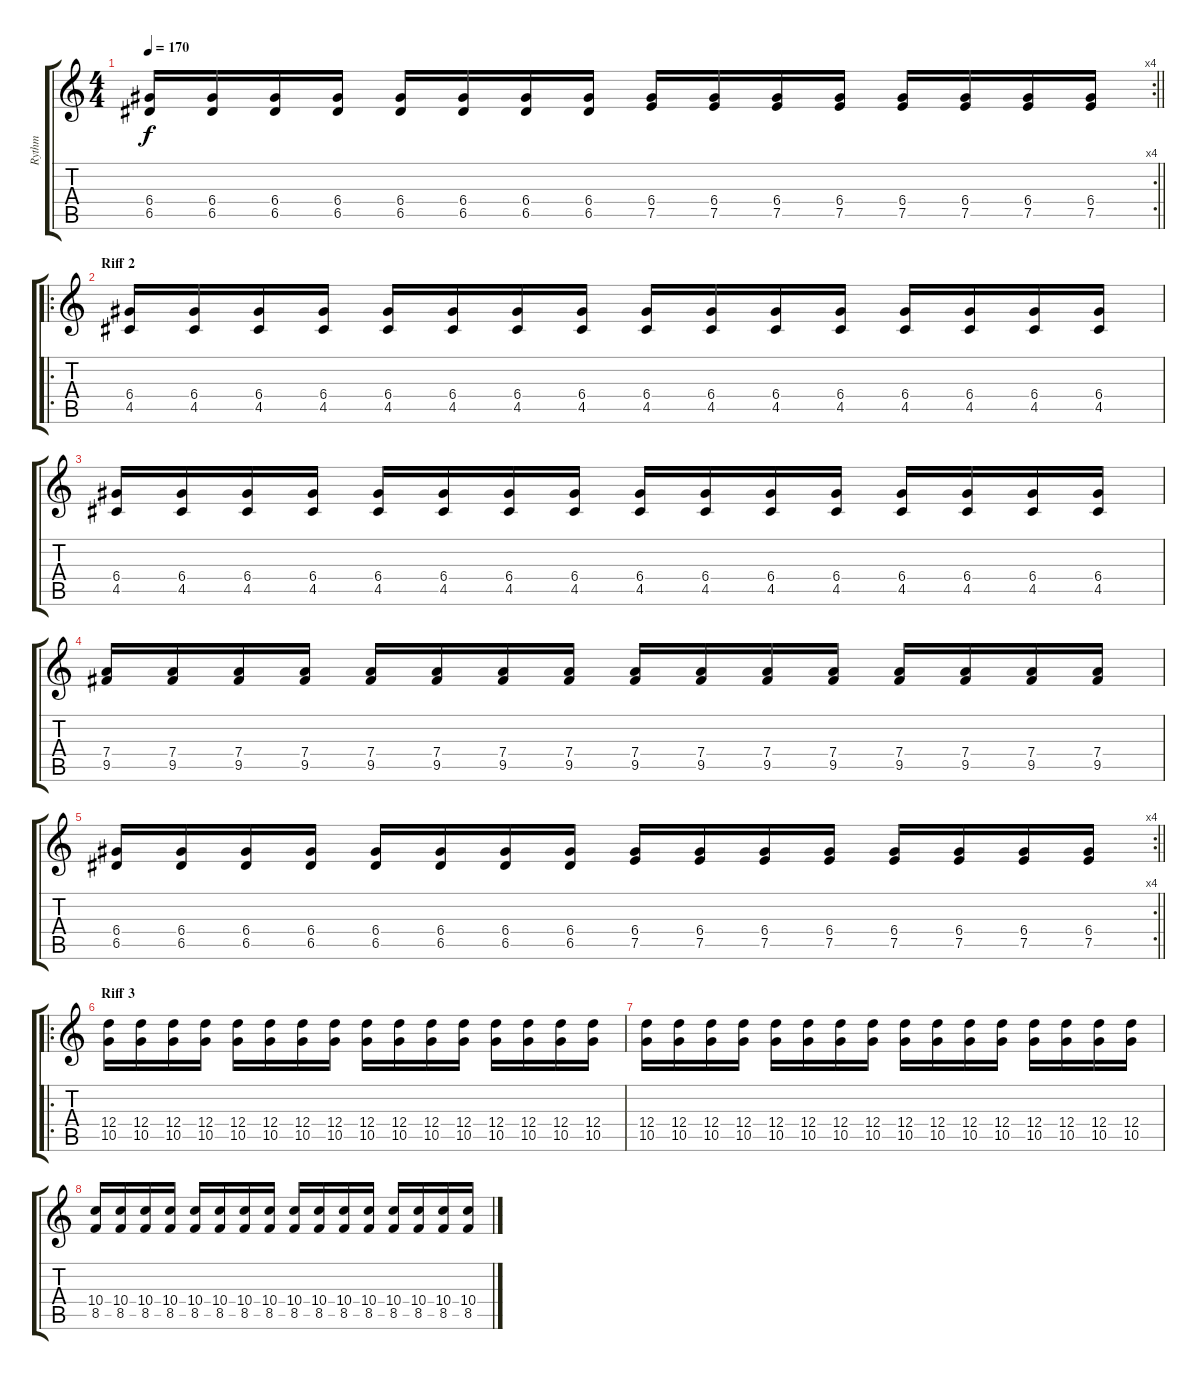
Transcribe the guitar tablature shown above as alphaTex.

\track ("Rythm" "Rythm") {instrument distortionguitar}
\staff {score tabs}
\tuning (E4 B3 G3 D3 A2 E2) {hide}
\rc 4
\ts (4 4)
\tempo 170
\clef g2
\barLineRight lightlight
\ks c
(6.4 6.5).16{dy f} (6.4 6.5).16 (6.4 6.5).16 (6.4 6.5).16 (6.4 6.5).16 (6.4 6.5).16 (6.4 6.5).16 (6.4 6.5).16 (6.4 7.5).16 (6.4 7.5).16 (6.4 7.5).16 (6.4 7.5).16 (6.4 7.5).16 (6.4 7.5).16 (6.4 7.5).16 (6.4 7.5).16 |
\ro
\section ("" "Riff 2")
(6.4 4.5).16 (6.4 4.5).16 (6.4 4.5).16 (6.4 4.5).16 (6.4 4.5).16 (6.4 4.5).16 (6.4 4.5).16 (6.4 4.5).16 (6.4 4.5).16 (6.4 4.5).16 (6.4 4.5).16 (6.4 4.5).16 (6.4 4.5).16 (6.4 4.5).16 (6.4 4.5).16 (6.4 4.5).16 |
(6.4 4.5).16 (6.4 4.5).16 (6.4 4.5).16 (6.4 4.5).16 (6.4 4.5).16 (6.4 4.5).16 (6.4 4.5).16 (6.4 4.5).16 (6.4 4.5).16 (6.4 4.5).16 (6.4 4.5).16 (6.4 4.5).16 (6.4 4.5).16 (6.4 4.5).16 (6.4 4.5).16 (6.4 4.5).16 |
(7.4 9.5).16 (7.4 9.5).16 (7.4 9.5).16 (7.4 9.5).16 (7.4 9.5).16 (7.4 9.5).16 (7.4 9.5).16 (7.4 9.5).16 (7.4 9.5).16 (7.4 9.5).16 (7.4 9.5).16 (7.4 9.5).16 (7.4 9.5).16 (7.4 9.5).16 (7.4 9.5).16 (7.4 9.5).16 |
\rc 4
\barLineRight lightlight
(6.4 6.5).16 (6.4 6.5).16 (6.4 6.5).16 (6.4 6.5).16 (6.4 6.5).16 (6.4 6.5).16 (6.4 6.5).16 (6.4 6.5).16 (6.4 7.5).16 (6.4 7.5).16 (6.4 7.5).16 (6.4 7.5).16 (6.4 7.5).16 (6.4 7.5).16 (6.4 7.5).16 (6.4 7.5).16 |
\ro
\section ("" "Riff 3")
(12.4 10.5).16 (12.4 10.5).16 (12.4 10.5).16 (12.4 10.5).16 (12.4 10.5).16 (12.4 10.5).16 (12.4 10.5).16 (12.4 10.5).16 (12.4 10.5).16 (12.4 10.5).16 (12.4 10.5).16 (12.4 10.5).16 (12.4 10.5).16 (12.4 10.5).16 (12.4 10.5).16 (12.4 10.5).16 |
(12.4 10.5).16 (12.4 10.5).16 (12.4 10.5).16 (12.4 10.5).16 (12.4 10.5).16 (12.4 10.5).16 (12.4 10.5).16 (12.4 10.5).16 (12.4 10.5).16 (12.4 10.5).16 (12.4 10.5).16 (12.4 10.5).16 (12.4 10.5).16 (12.4 10.5).16 (12.4 10.5).16 (12.4 10.5).16 |
(10.4 8.5).16 (10.4 8.5).16 (10.4 8.5).16 (10.4 8.5).16 (10.4 8.5).16 (10.4 8.5).16 (10.4 8.5).16 (10.4 8.5).16 (10.4 8.5).16 (10.4 8.5).16 (10.4 8.5).16 (10.4 8.5).16 (10.4 8.5).16 (10.4 8.5).16 (10.4 8.5).16 (10.4 8.5).16
